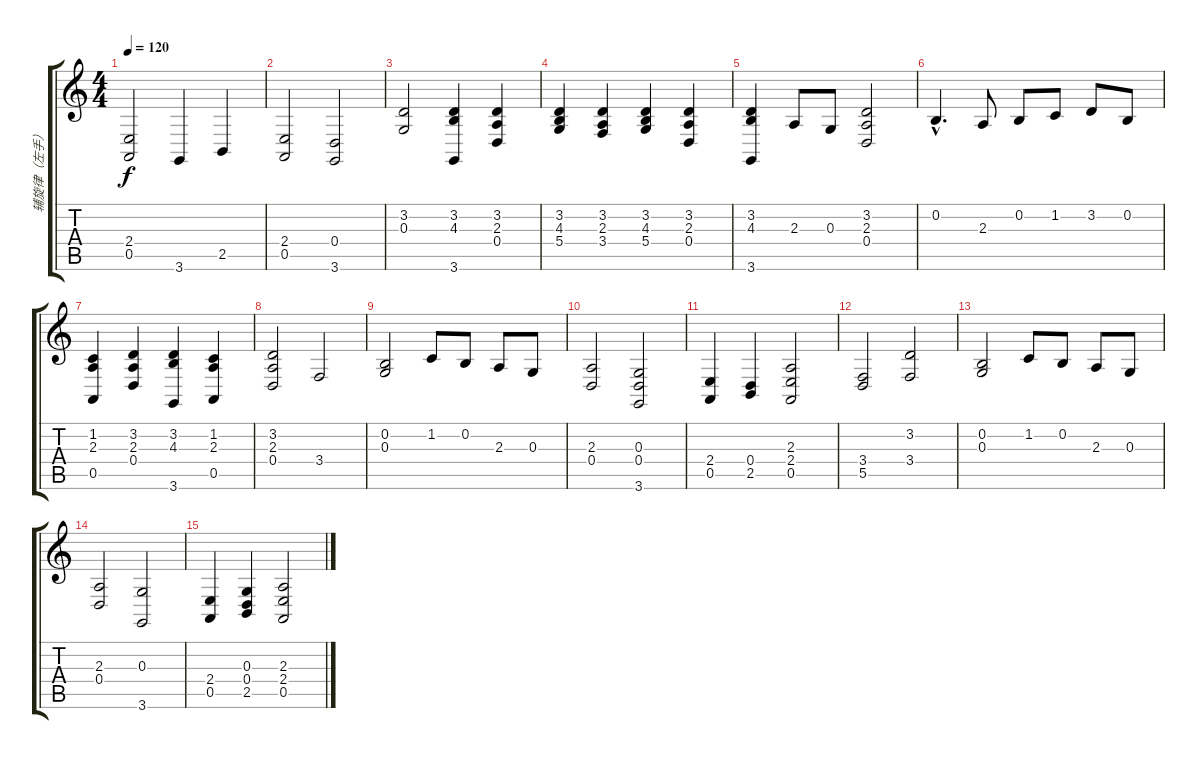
\track ("辅旋律（左手）" "辅旋律（左手）") {instrument acousticgrandpiano}
\staff {score tabs}
\tuning (E4 B3 G3 D3 A2 E2) {hide}
\ts (4 4)
\tempo 120
\clef g2
\ks c
(2.4 0.5).2{dy f} 3.6.4 2.5.4 |
(2.4 0.5).2 (0.4 3.6).2 |
(3.2 0.3).2 (3.2 4.3 3.6).4 (3.2 2.3 0.4).4 |
(3.2 4.3 5.4).4 (3.2 2.3 3.4).4 (3.2 4.3 5.4).4 (3.2 2.3 0.4).4 |
(3.2 4.3 3.6).4 2.3.8 0.3.8 (3.2 2.3 0.4).2 |
0.2{hac}.4{d} 2.3.8 0.2.8 1.2.8 3.2.8 0.2.8 |
(1.2 2.3 0.5).4 (3.2 2.3 0.4).4 (3.2 4.3 3.6).4 (1.2 2.3 0.5).4 |
(3.2 2.3 0.4).2 3.4.2 |
(0.2 0.3).2 1.2.8 0.2.8 2.3.8 0.3.8 |
(2.3 0.4).2 (0.3 0.4 3.6).2 |
(2.4 0.5).4 (0.4 2.5).4 (2.3 2.4 0.5).2 |
(3.4 5.5).2 (3.2 3.4).2 |
(0.2 0.3).2 1.2.8 0.2.8 2.3.8 0.3.8 |
(2.3 0.4).2 (0.3 3.6).2 |
(2.4 0.5).4 (0.3 0.4 2.5).4 (2.3 2.4 0.5).2
